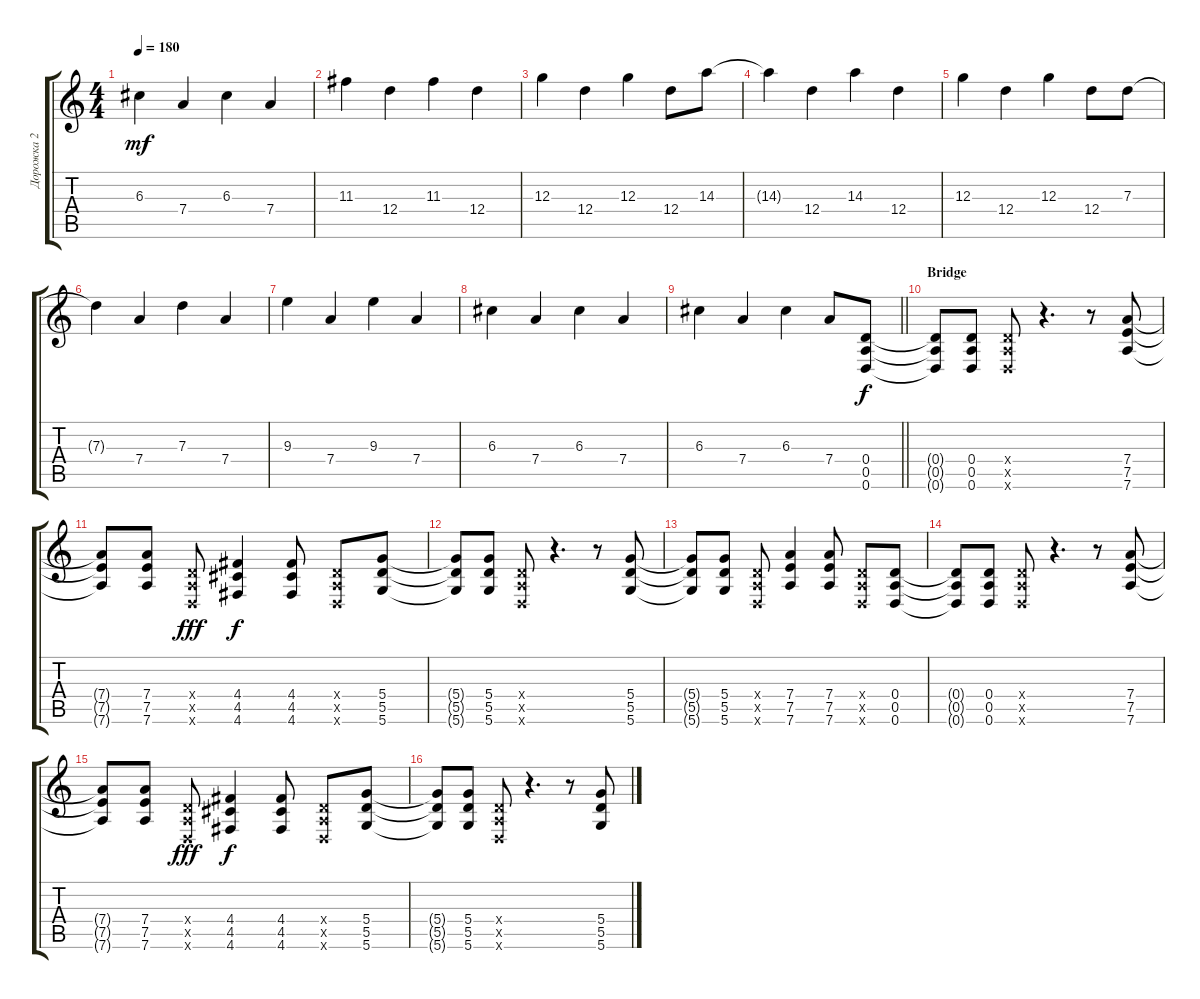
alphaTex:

\track ("Дорожка 2" "Дорожка 2") {instrument distortionguitar}
\staff {score tabs}
\tuning (E4 B3 G3 D3 A2 D2) {hide}
\ts (4 4)
\tempo 180
\clef g2
\ks c
6.3.4{dy mf} 7.4.4 6.3.4 7.4.4 |
11.3.4 12.4.4 11.3.4 12.4.4 |
12.3.4 12.4.4 12.3.4 12.4.8 14.3.8 |
14.3{t}.4 12.4.4 14.3.4 12.4.4 |
12.3.4 12.4.4 12.3.4 12.4.8 7.3.8 |
7.3{t}.4 7.4.4 7.3.4 7.4.4 |
9.3.4 7.4.4 9.3.4 7.4.4 |
6.3.4 7.4.4 6.3.4 7.4.4 |
\barLineRight lightlight
6.3.4 7.4.4 6.3.4 7.4.8 (0.4 0.5 0.6).8{dy f} |
\section ("" "Bridge")
(0.4{t} 0.5{t} 0.6{t}).8 (0.4 0.5 0.6).8 (0.4{x} 0.5{x} 0.6{x}).8 r.4{d} r.8 (7.4 7.5 7.6).8 |
(7.4{t} 7.5{t} 7.6{t}).8 (7.4 7.5 7.6).8 (0.4{x} 0.5{x} 0.6{x}).8{dy fff} (4.4 4.5 4.6).4{dy f} (4.4 4.5 4.6).8 (0.4{x} 0.5{x} 0.6{x}).8 (5.4 5.5 5.6).8 |
(5.4{t} 5.5{t} 5.6{t}).8 (5.4 5.5 5.6).8 (0.4{x} 0.5{x} 0.6{x}).8 r.4{d} r.8 (5.4 5.5 5.6).8 |
(5.4{t} 5.5{t} 5.6{t}).8 (5.4 5.5 5.6).8 (0.4{x} 0.5{x} 0.6{x}).8 (7.4 7.5 7.6).4 (7.4 7.5 7.6).8 (0.4{x} 0.5{x} 0.6{x}).8 (0.4 0.5 0.6).8 |
(0.4{t} 0.5{t} 0.6{t}).8 (0.4 0.5 0.6).8 (0.4{x} 0.5{x} 0.6{x}).8 r.4{d} r.8 (7.4 7.5 7.6).8 |
(7.4{t} 7.5{t} 7.6{t}).8 (7.4 7.5 7.6).8 (0.4{x} 0.5{x} 0.6{x}).8{dy fff} (4.4 4.5 4.6).4{dy f} (4.4 4.5 4.6).8 (0.4{x} 0.5{x} 0.6{x}).8 (5.4 5.5 5.6).8 |
(5.4{t} 5.5{t} 5.6{t}).8 (5.4 5.5 5.6).8 (0.4{x} 0.5{x} 0.6{x}).8 r.4{d} r.8 (5.4 5.5 5.6).8
